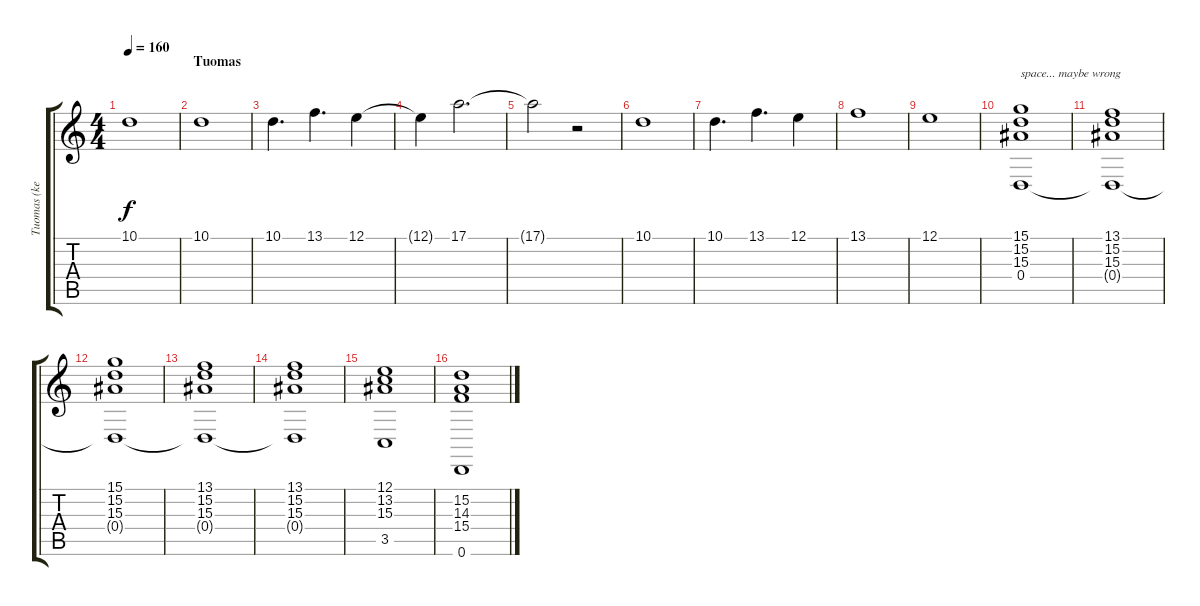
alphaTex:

\track ("Tuomas (keyboards)" "Tuomas (ke") {instrument stringensemble1}
\staff {score tabs}
\tuning (E4 B3 G3 D3 A2 D2) {hide}
\ts (4 4)
\tempo 160
\clef g2
\ks c
10.1{t}.1{dy f} |
\section ("" "Tuomas")
10.1.1{instrument lead2sawtooth} |
10.1.4{d} 13.1.4{d} 12.1.4 |
12.1{t}.4 17.1.2{d} |
17.1{t}.2 r.2 |
10.1.1 |
10.1.4{d} 13.1.4{d} 12.1.4 |
13.1.1 |
12.1.1 |
(15.1 15.2 15.3 0.4).1{txt "space... maybe wrong" instrument stringensemble1} |
(13.1 15.2 15.3 0.4{t}).1 |
(15.1 15.2 15.3 0.4{t}).1 |
(13.1 15.2 15.3 0.4{t}).1 |
(13.1 15.2 15.3 0.4{t}).1 |
(12.1 13.2 15.3 3.5).1 |
(15.2 14.3 15.4 0.6).1
